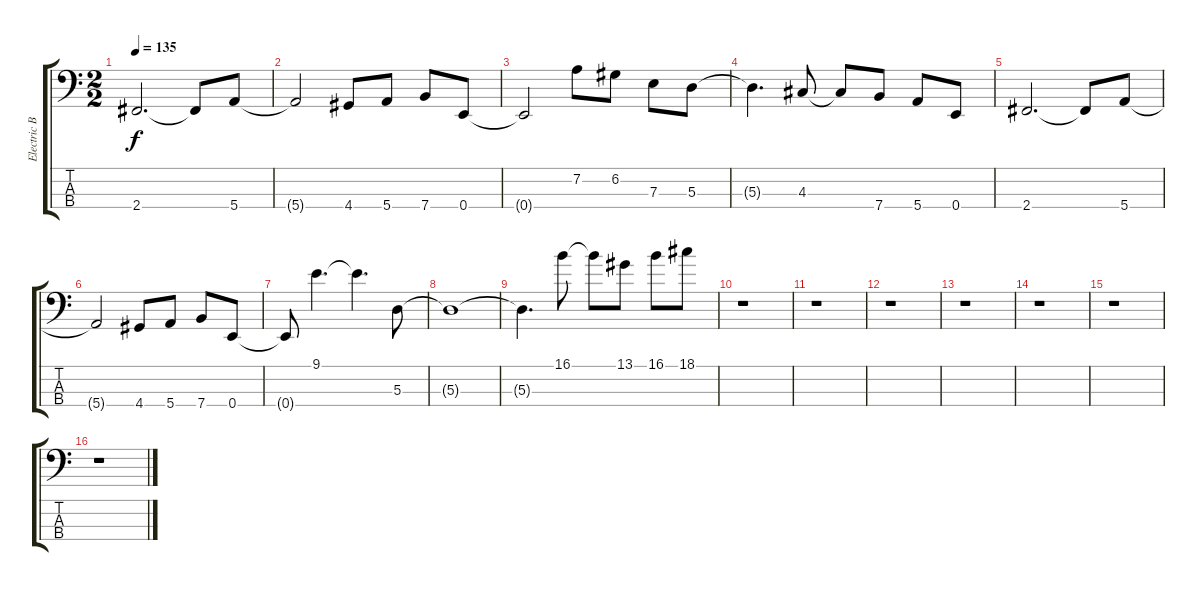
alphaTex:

\track ("Electric Bass" "Electric B") {instrument electricbasspick}
\staff {score tabs}
\tuning (G2 D2 A1 E1) {hide}
\ts (2 2)
\tempo 135
\clef f4
\ks c
2.4.2{d dy f} 2.4{t}.8 5.4.8 |
5.4{t}.2 4.4.8 5.4.8 7.4.8 0.4.8 |
0.4{t}.2 7.2.8 6.2.8 7.3.8 5.3.8 |
5.3{t}.4{d} 4.3.8 4.3{t}.8 7.4.8 5.4.8 0.4.8 |
2.4.2{d} 2.4{t}.8 5.4.8 |
5.4{t}.2 4.4.8 5.4.8 7.4.8 0.4.8 |
0.4{t}.8 9.1.4{d} 9.1{t}.4{d} 5.3.8 |
5.3{t}.1 |
5.3{t}.4{d} 16.1.8 16.1{t}.8 13.1.8 16.1.8 18.1.8 |
r.1 |
r.1 |
r.1 |
r.1 |
r.1 |
r.1 |
r.1
